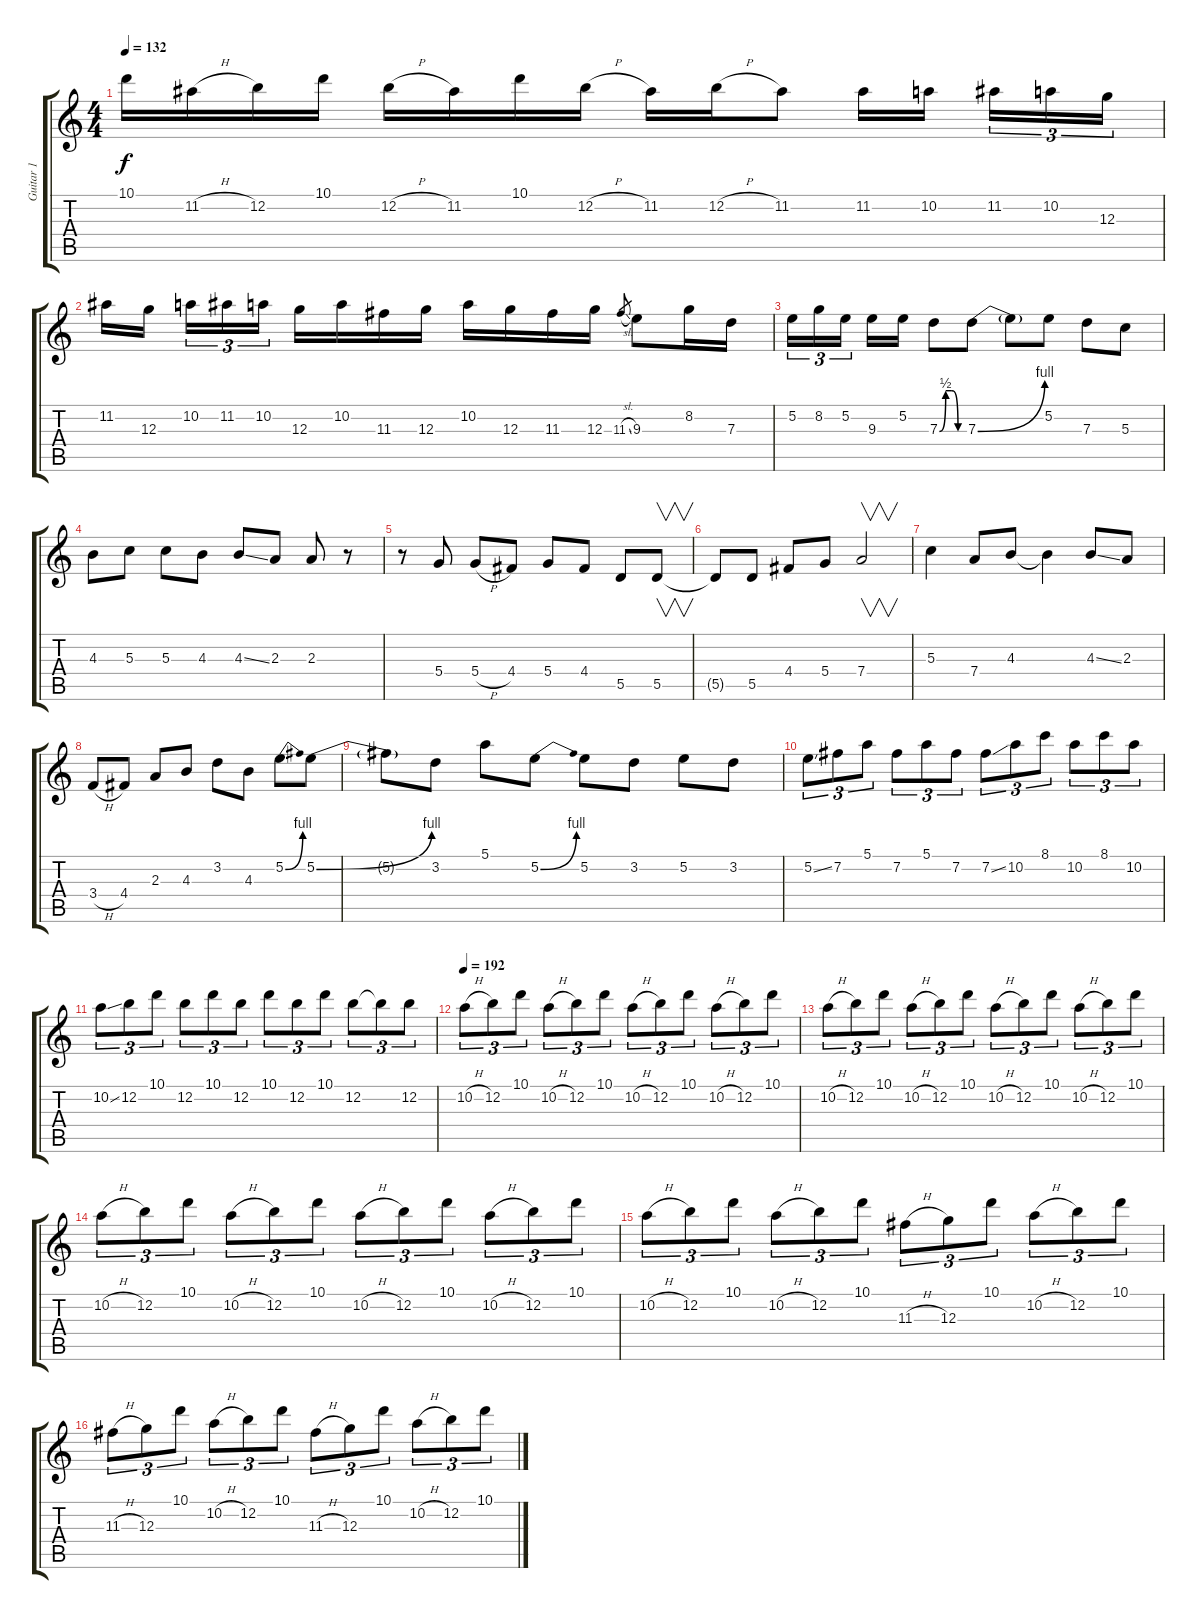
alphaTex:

\track ("Guitar 1" "Guitar 1") {instrument electricguitarjazz}
\staff {score tabs}
\tuning (E4 B3 G3 D3 A2 E2) {hide}
\ts (4 4)
\tempo 132
\clef g2
\ks c
10.1.16{dy f} 11.2{h}.16 12.2.16 10.1.16 12.2{h}.16 11.2.16 10.1.16 12.2{h}.16 11.2.16 12.2{h}.16 11.2.8 11.2.16 10.2.16 11.2.16{tu (3 2)} 10.2.16{tu (3 2)} 12.3.16{tu (3 2)} |
11.2.16 12.3.16 10.2.16{tu (3 2)} 11.2.16{tu (3 2)} 10.2.16{tu (3 2)} 12.3.16 10.2.16 11.3.16 12.3.16 10.2.16 12.3.16 11.3.16 12.3.16 11.3{sl}.8{gr} 9.3.8 8.2.16 7.3.16 |
5.2.16{tu (3 2)} 8.2.16{tu (3 2)} 5.2.16{tu (3 2)} 9.3.16 5.2.16 7.3{be (custom 0 0 15 2 30 2 45 0 60 0)}.8 7.3{be (bend 0 0 60 4)}.8 7.3{t}.8 5.2.8 7.3.8 5.3.8 |
4.3.8 5.3.8 5.3.8 4.3.8 4.3{ss}.8 2.3.8 2.3.8 r.8 |
r.8 5.4.8 5.4{h}.8 4.4.8 5.4.8 4.4.8 5.5.8 5.5.8{v} |
5.5{t}.8 5.5.8 4.4.8 5.4.8 7.4.2{v} |
5.3.4 7.4.8 4.3.8 4.3{t}.4 4.3{ss}.8 2.3.8 |
3.4{h}.8 4.4.8 2.3.8 4.3.8 3.2.8 4.3.8 5.2{be (bend 0 0 60 4)}.8 5.2{be (bend 0 0 60 4)}.8 |
5.2{t}.8 3.2.8 5.1.8 5.2{be (bend 0 0 60 4)}.8 5.2.8 3.2.8 5.2.8 3.2.8 |
5.2{ss}.8{tu (3 2)} 7.2.8{tu (3 2)} 5.1.8{tu (3 2)} 7.2.8{tu (3 2)} 5.1.8{tu (3 2)} 7.2.8{tu (3 2)} 7.2{ss}.8{tu (3 2)} 10.2.8{tu (3 2)} 8.1.8{tu (3 2)} 10.2.8{tu (3 2)} 8.1.8{tu (3 2)} 10.2.8{tu (3 2)} |
10.2{ss}.8{tu (3 2)} 12.2.8{tu (3 2)} 10.1.8{tu (3 2)} 12.2.8{tu (3 2)} 10.1.8{tu (3 2)} 12.2.8{tu (3 2)} 10.1.8{tu (3 2)} 12.2.8{tu (3 2)} 10.1.8{tu (3 2)} 12.2.8{tu (3 2)} 12.2{t}.8{tu (3 2)} 12.2.8{tu (3 2)} |
\tempo 192
10.2{h}.8{tu (3 2)} 12.2.8{tu (3 2)} 10.1.8{tu (3 2)} 10.2{h}.8{tu (3 2)} 12.2.8{tu (3 2)} 10.1.8{tu (3 2)} 10.2{h}.8{tu (3 2)} 12.2.8{tu (3 2)} 10.1.8{tu (3 2)} 10.2{h}.8{tu (3 2)} 12.2.8{tu (3 2)} 10.1.8{tu (3 2)} |
10.2{h}.8{tu (3 2)} 12.2.8{tu (3 2)} 10.1.8{tu (3 2)} 10.2{h}.8{tu (3 2)} 12.2.8{tu (3 2)} 10.1.8{tu (3 2)} 10.2{h}.8{tu (3 2)} 12.2.8{tu (3 2)} 10.1.8{tu (3 2)} 10.2{h}.8{tu (3 2)} 12.2.8{tu (3 2)} 10.1.8{tu (3 2)} |
10.2{h}.8{tu (3 2)} 12.2.8{tu (3 2)} 10.1.8{tu (3 2)} 10.2{h}.8{tu (3 2)} 12.2.8{tu (3 2)} 10.1.8{tu (3 2)} 10.2{h}.8{tu (3 2)} 12.2.8{tu (3 2)} 10.1.8{tu (3 2)} 10.2{h}.8{tu (3 2)} 12.2.8{tu (3 2)} 10.1.8{tu (3 2)} |
10.2{h}.8{tu (3 2)} 12.2.8{tu (3 2)} 10.1.8{tu (3 2)} 10.2{h}.8{tu (3 2)} 12.2.8{tu (3 2)} 10.1.8{tu (3 2)} 11.3{h}.8{tu (3 2)} 12.3.8{tu (3 2)} 10.1.8{tu (3 2)} 10.2{h}.8{tu (3 2)} 12.2.8{tu (3 2)} 10.1.8{tu (3 2)} |
11.3{h}.8{tu (3 2)} 12.3.8{tu (3 2)} 10.1.8{tu (3 2)} 10.2{h}.8{tu (3 2)} 12.2.8{tu (3 2)} 10.1.8{tu (3 2)} 11.3{h}.8{tu (3 2)} 12.3.8{tu (3 2)} 10.1.8{tu (3 2)} 10.2{h}.8{tu (3 2)} 12.2.8{tu (3 2)} 10.1.8{tu (3 2)}
